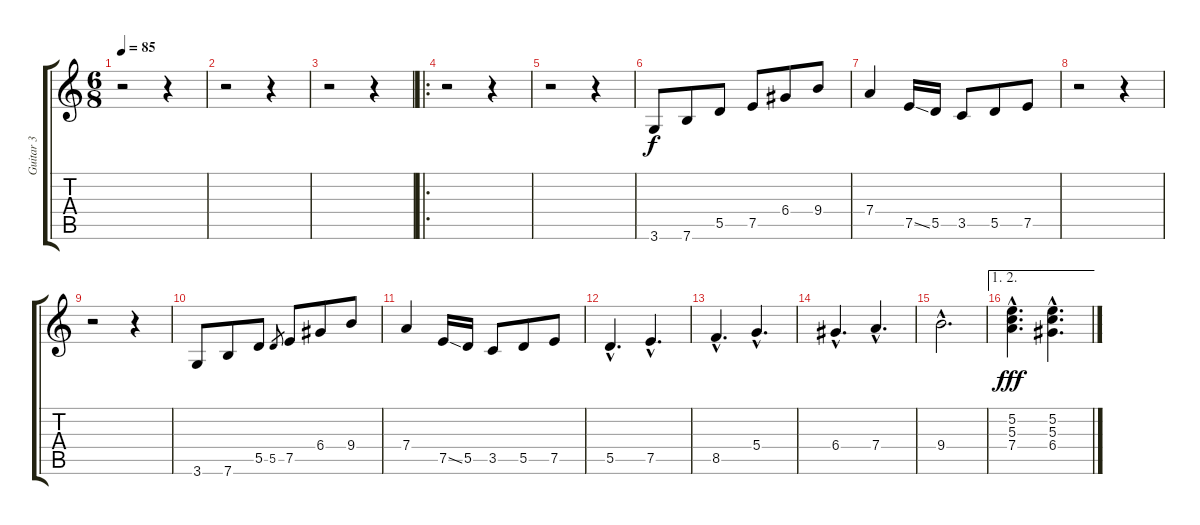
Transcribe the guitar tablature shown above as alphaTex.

\track ("Guitar 3" "Guitar 3") {instrument acousticguitarsteel}
\staff {score tabs}
\tuning (E4 B3 G3 D3 A2 E2) {hide}
\ts (6 8)
\tempo 85
\clef g2
\ks c
r.2{dy f instrument acousticguitarsteel} r.4 |
r.2 r.4 |
r.2 r.4 |
\ro
r.2 r.4 |
r.2 r.4 |
3.6.8{volume 16} 7.6.8 5.5.8 7.5.8 6.4.8 9.4.8 |
7.4.4 7.5{ss}.16 5.5.16 3.5.8 5.5.8 7.5.8 |
r.2 r.4 |
r.2 r.4 |
3.6.8 7.6.8 5.5.8 5.5.8{gr} 7.5.8 6.4.8 9.4.8 |
7.4.4 7.5{ss}.16 5.5.16 3.5.8 5.5.8 7.5.8 |
5.5{hac}.4{d} 7.5{hac}.4{d} |
8.5{hac}.4{d} 5.4{hac}.4{d} |
6.4{hac}.4{d} 7.4{hac}.4{d} |
9.4{hac}.2{d} |
\ae (1 2)
(5.2{hac} 5.3{hac} 7.4{hac}).4{d dy fff} (5.2{hac} 5.3{hac} 6.4{hac}).4{d}
